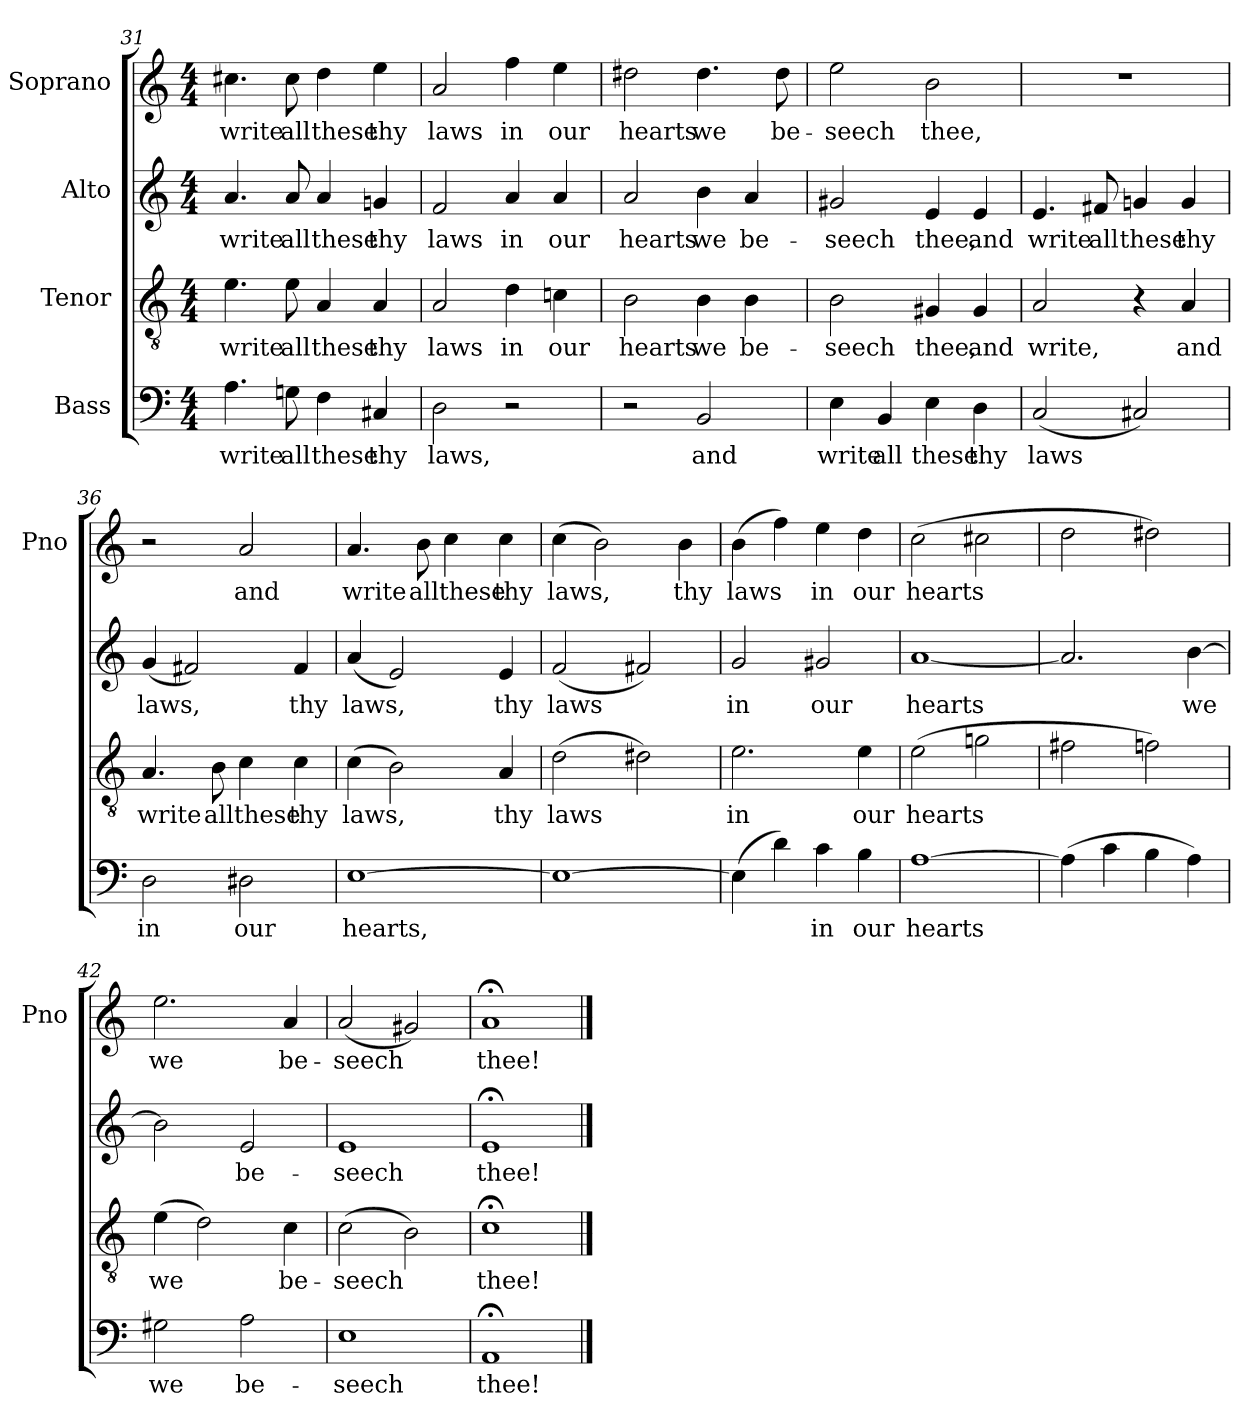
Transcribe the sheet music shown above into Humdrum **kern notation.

**kern	**text	**kern	**text	**kern	**text	**kern	**text
*part4	*part4	*part3	*part3	*part2	*part2	*part1	*part1
*staff4	*staff4	*staff3	*staff3	*staff2	*staff2	*staff1	*staff1
*I"Bass	*	*I"Tenor	*	*I"Alto	*	*I"Soprano	*
*	*	*	*	*	*	*I'Pno	*
*clefF4	*	*clefGv2	*	*clefG2	*	*clefG2	*
*k[]	*	*k[]	*	*k[]	*	*k[]	*
*C:	*	*C:	*	*C:	*	*C:	*
*M4/4	*	*M4/4	*	*M4/4	*	*M4/4	*
=31	=31	=31	=31	=31	=31	=31	=31
4.A\	write	4.e\	write	4.a/	write	4.cc#X\	write
8Gn\	all	8e\	all	8a/	all	8cc#\	all
4F\	these	4A/	these	4a/	these	4dd\	these
4C#X/	thy	4A/	thy	4gn/	thy	4ee\	thy
=32	=32	=32	=32	=32	=32	=32	=32
2D\	laws,	2A/	laws	2f/	laws	2a/	laws
2r	.	4d\	in	4a/	in	4ff\	in
.	.	4cn\	our	4a/	our	4ee\	our
=33	=33	=33	=33	=33	=33	=33	=33
2r	.	2B\	hearts	2a/	hearts	2dd#X\	hearts
2BB/	and	4B\	we	4b\	we	4.dd#\	we
.	.	4B\	be-	4a/	be-	.	.
.	.	.	.	.	.	8dd#\	be-
!!LO:PB:g=z
=34	=34	=34	=34	=34	=34	=34	=34
4E\	write	2B\	-­seech	2g#X/	-­seech	2ee\	-­seech
4BB/	all	.	.	.	.	.	.
4E\	these	4G#X/	thee,	4e/	thee,	2b\	thee,
4D\	thy	4G#/	and	4e/	and	.	.
=35	=35	=35	=35	=35	=35	=35	=35
(2C/	laws	2A/	write,	4.e/	write	1r	.
.	.	.	.	8f#X/	all	.	.
2C#X/)	.	4r	.	4gn/	these	.	.
.	.	4A/	and	4g/	thy	.	.
=36	=36	=36	=36	=36	=36	=36	=36
2D\	in	4.A/	write	(4g/	laws,	2r	.
.	.	.	.	2f#X/)	.	.	.
.	.	8B\	all	.	.	.	.
2D#X\	our	4c\	these	.	.	2a/	and
.	.	4c\	thy	4f#/	thy	.	.
=37	=37	=37	=37	=37	=37	=37	=37
[1E	hearts,	(4c\	laws,	(4a/	laws,	4.a/	write
.	.	2B\)	.	2e/)	.	.	.
.	.	.	.	.	.	8b\	all
.	.	.	.	.	.	4cc\	these
.	.	4A/	thy	4e/	thy	4cc\	thy
=38	=38	=38	=38	=38	=38	=38	=38
1E_	.	(2d\	laws	(2f/	laws	(4cc\	laws,
.	.	.	.	.	.	2b\)	.
.	.	2d#X\)	.	2f#X/)	.	.	.
.	.	.	.	.	.	4b\	thy
!!LO:LB:g=z
=39	=39	=39	=39	=39	=39	=39	=39
(4E\]	.	2.e\	in	2g/	in	(4b\	laws
4d\)	.	.	.	.	.	4ff\)	.
4c\	in	.	.	2g#X/	our	4ee\	in
4B\	our	4e\	our	.	.	4dd\	our
=40	=40	=40	=40	=40	=40	=40	=40
[1A	hearts	(2e\	hearts	[1a	hearts	(2cc\	hearts
.	.	2gn\	.	.	.	2cc#X\	.
=41	=41	=41	=41	=41	=41	=41	=41
(4A\]	.	2f#X\	.	2.a/]	.	2dd\	.
4c\	.	.	.	.	.	.	.
4B\	.	2fn\)	.	.	.	2dd#X\)	.
4A\)	.	.	.	[4b\	we	.	.
=42	=42	=42	=42	=42	=42	=42	=42
2G#X\	we	(4e\	we	2b\]	.	2.ee\	we
.	.	2d\)	.	.	.	.	.
2A\	be-	.	.	2e/	be-	.	.
.	.	4c\	be-	.	.	4a/	be-
=43	=43	=43	=43	=43	=43	=43	=43
1E	-seech	(2c\	-seech	1e	-seech	(2a/	-seech
.	.	2B\)	.	.	.	2g#X/)	.
=44	=44	=44	=44	=44	=44	=44	=44
1AA;<	thee!	1c;<	thee!	1e;<	thee!	1a;<	thee!
==	==	==	==	==	==	==	==
*-	*-	*-	*-	*-	*-	*-	*-
